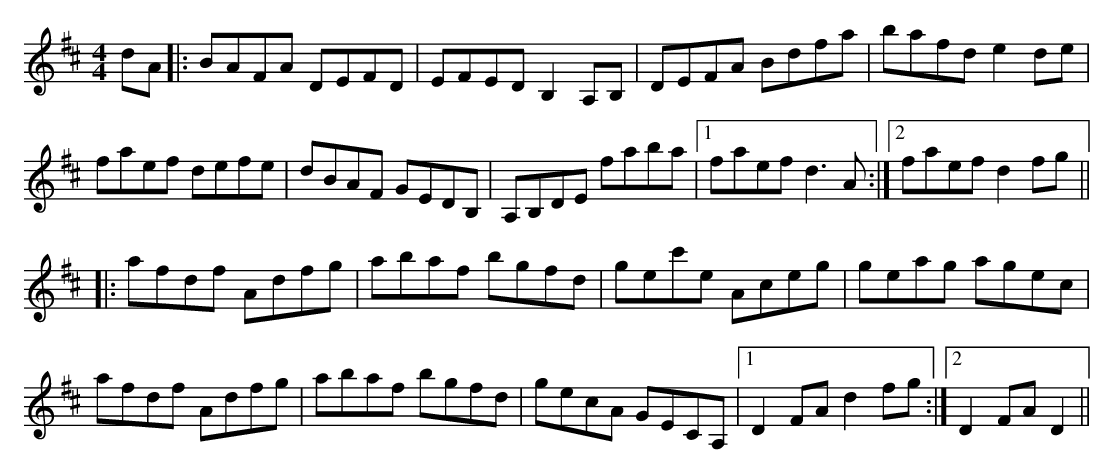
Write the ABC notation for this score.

X:1
M:4/4
K:D
dA|:BAFA DEFD|EFEDB,2A,B,|DEFA Bdfa|bafd e2de|
faef defe|dBAF GEDB,|A,B,DE faba|1 faef d3A:|2 faef d2fg||
|:afdf Adfg|abaf bgfd|gec'e Aceg|geag agec|
afdf Adfg|abaf bgfd|gecA GECA,|1 D2FA d2fg:|2 D2FA D2||
